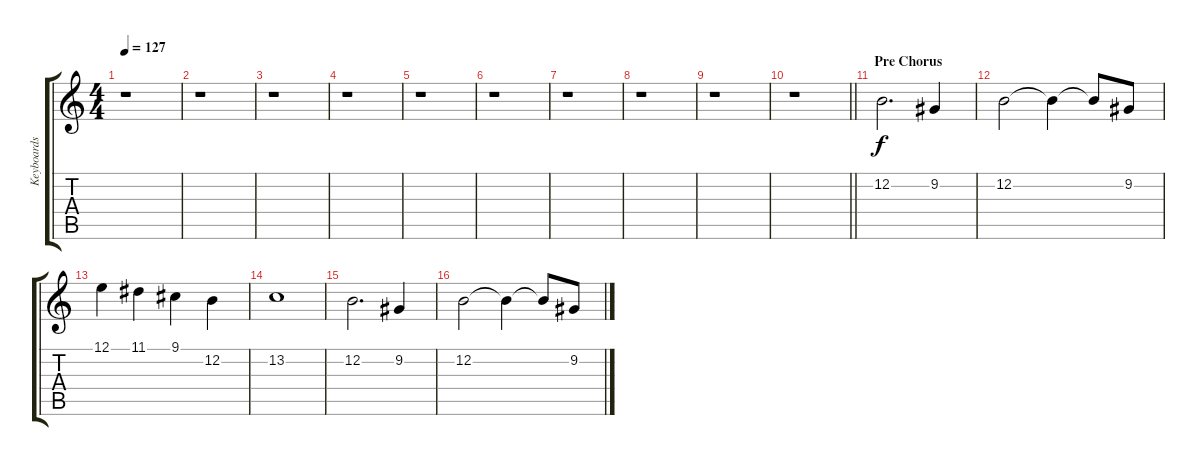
\track ("Keyboards" "Keyboards") {instrument lead8bassandlead}
\staff {score tabs}
\tuning (E4 B3 G3 D3 A2 E2) {hide}
\ts (4 4)
\tempo 127
\clef g2
\ks c
r.1{dy f} |
r.1 |
r.1 |
r.1 |
r.1 |
r.1 |
r.1 |
r.1 |
r.1 |
\barLineRight lightlight
r.1 |
\section ("" "Pre Chorus")
12.2.2{d volume 16 instrument lead2sawtooth} 9.2.4 |
12.2.2 12.2{t}.4 12.2{t}.8 9.2.8 |
12.1.4 11.1.4 9.1.4 12.2.4 |
13.2.1 |
12.2.2{d} 9.2.4 |
12.2.2 12.2{t}.4 12.2{t}.8 9.2.8
